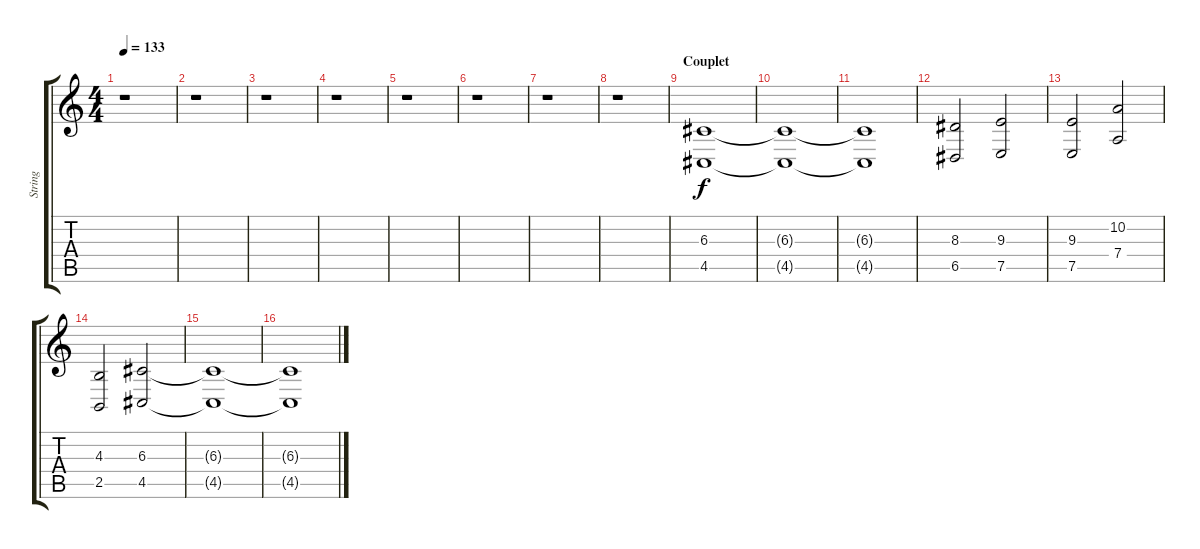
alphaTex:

\track ("String" "String") {instrument stringensemble2}
\staff {score tabs}
\tuning (E4 B3 G3 D3 A2 E2) {hide}
\ts (4 4)
\tempo 133
\clef g2
\ks c
r.1{dy f instrument stringensemble2} |
r.1 |
r.1 |
r.1 |
r.1 |
r.1 |
r.1 |
r.1 |
\section ("" "Couplet")
(6.3 4.5).1 |
(6.3{t} 4.5{t}).1 |
(6.3{t} 4.5{t}).1 |
(8.3 6.5).2 (9.3 7.5).2 |
(9.3 7.5).2 (10.2 7.4).2 |
(4.3 2.5).2 (6.3 4.5).2 |
(6.3{t} 4.5{t}).1 |
(6.3{t} 4.5{t}).1
